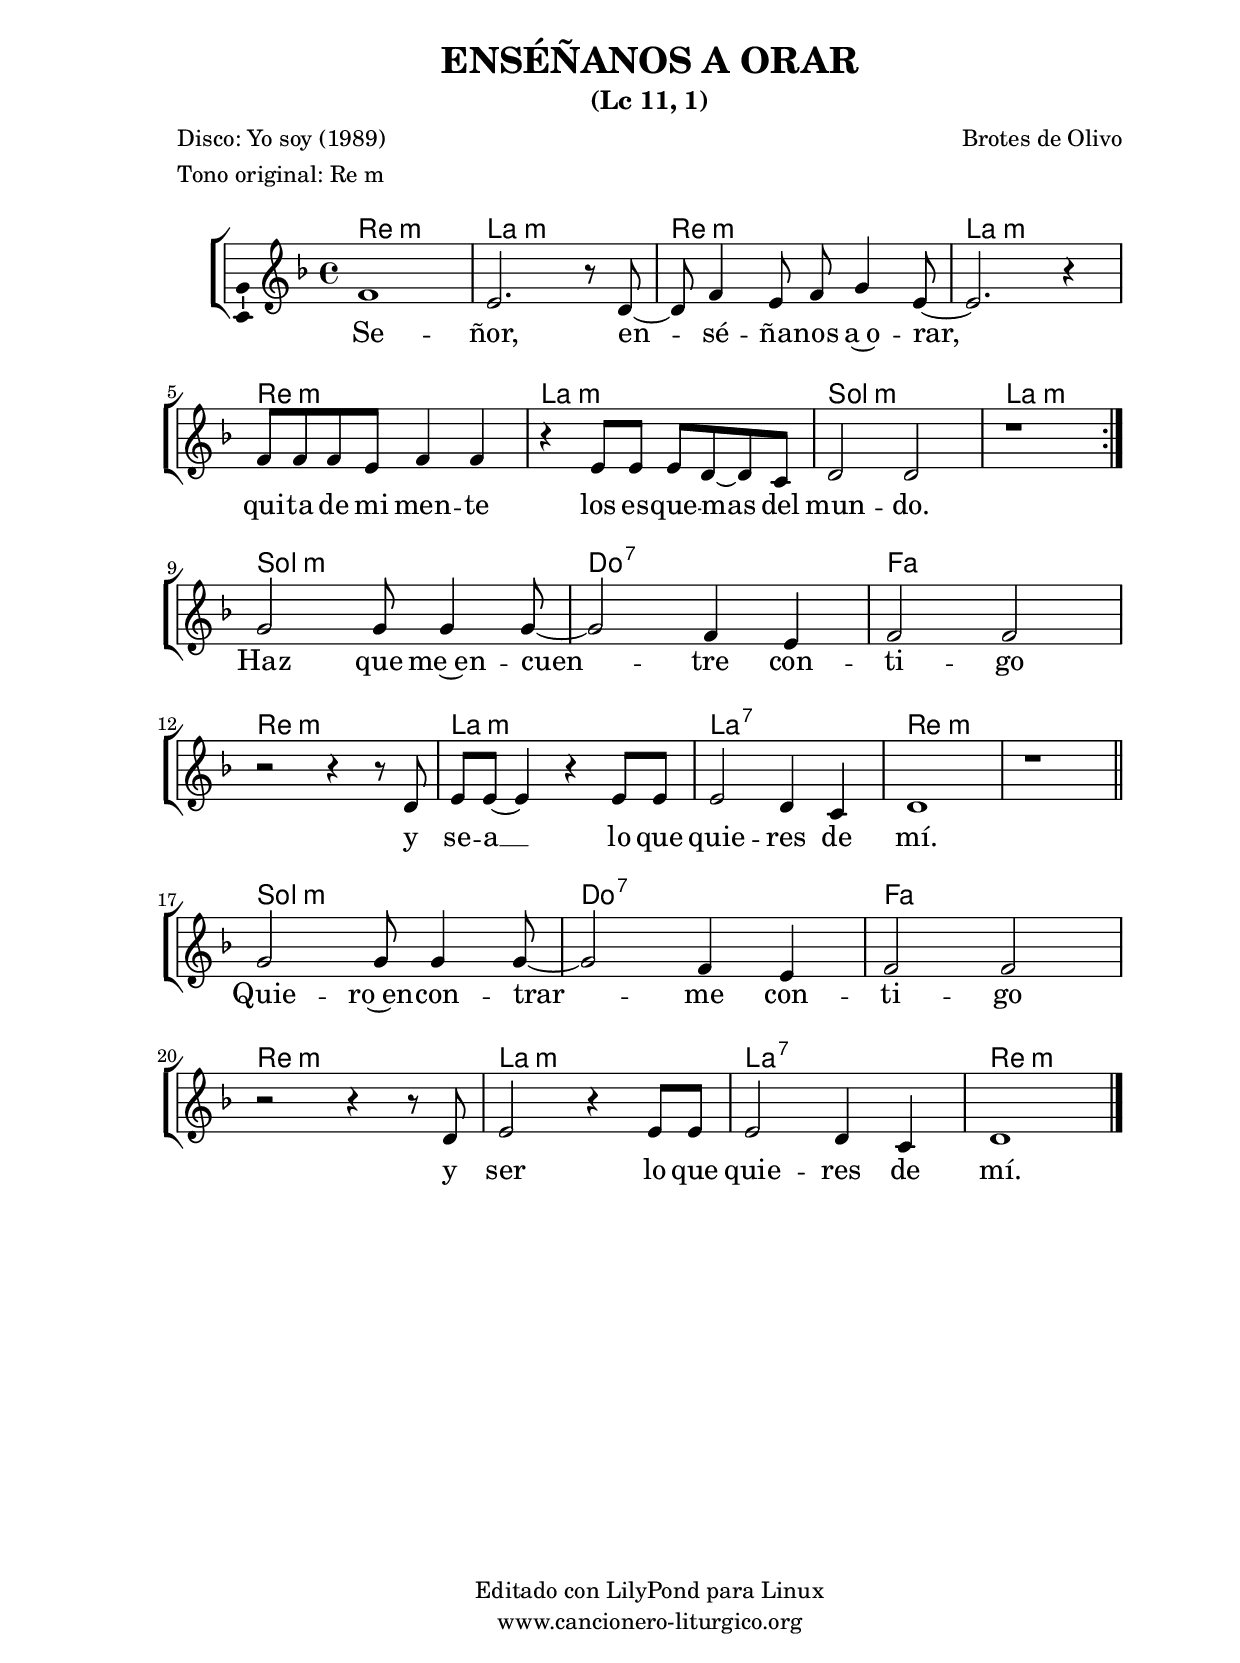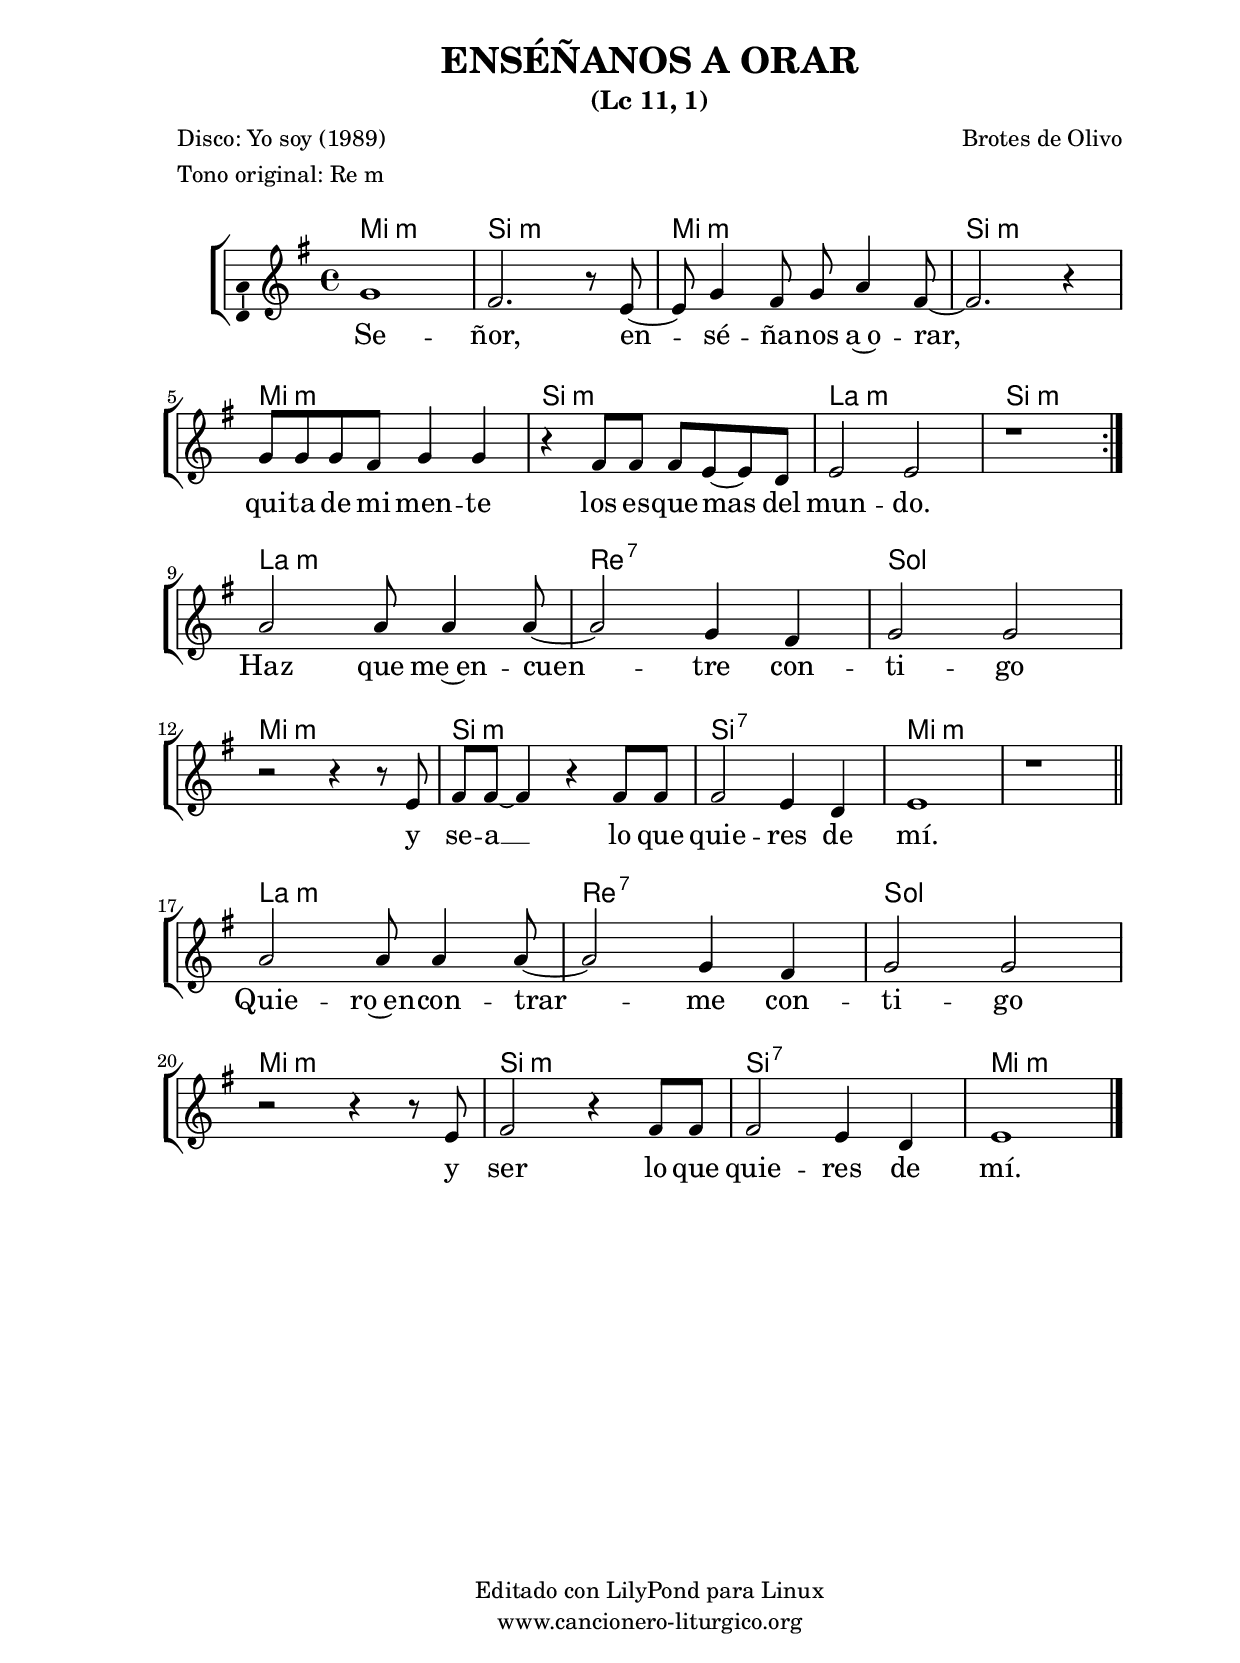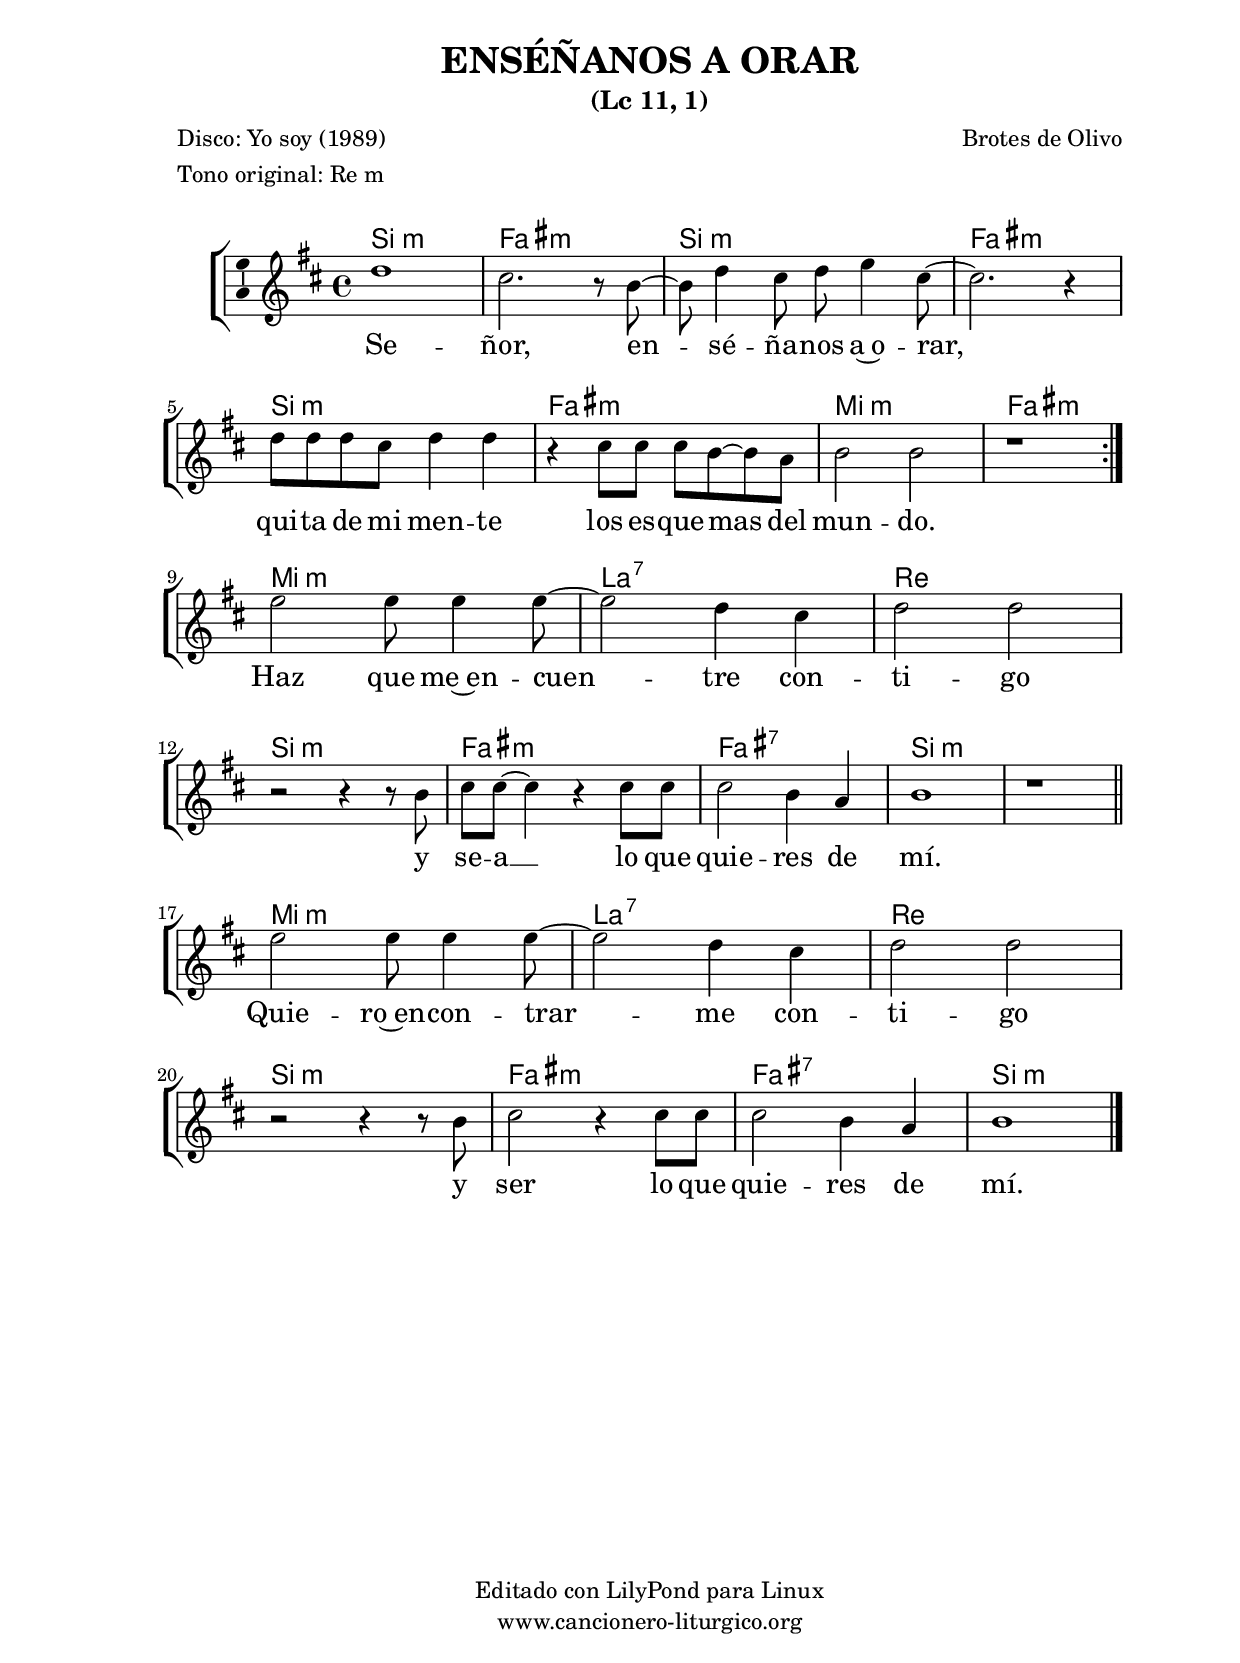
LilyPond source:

%
%para convertir .midi en .wav:
%timidity filename.midi -Ow -o finename.wav
%
%
%Para convertir de .wav a .mp3:
%lame -h -m j filename.wav
%
%
%para escuchar el midi:
%timidity nombrefichero.midi
%


%versión de lilypond para la que se ha escrito esta partitura:
\version "2.16.0"

	%Tamaño papel
	#(set-default-paper-size "a4")
	%Tamaño partitura
	#(set-global-staff-size 20)
	%No responde al pulsar sobre una nota
	#(ly:set-option 'point-and-click #f)

%parámetros del encabezamiento:
\header {
	title = "ENSÉÑANOS A ORAR"
	subtitle = "(Lc 11, 1)"
	composer = "Brotes de Olivo"
	poet = "Disco: Yo soy (1989)"
	meter = "Tono original: Re m"
	arranger = ""
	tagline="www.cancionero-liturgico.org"
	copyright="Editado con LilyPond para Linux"
	}

%parámetros asociados al papel:
\paper  {
	oddHeaderMarkup = \markup {\fill-line { \on-the-fly #not-first-page \fromproperty #'header:title \on-the-fly #not-first-page \fromproperty #'header:composer }}
	evenHeaderMarkup = \markup {\fill-line { \fromproperty #'header:composer \fromproperty #'header:title }}
	#(set-paper-size "a4")
	print-page-number = ##f
	first-page-number = 1
	print-first-page-number = ##f
%	head-separation = 3.0 \cm
	top-margin = 2.0 \cm
	bottom-margin = 0.5\cm
%%%	bottom-margin = -2.0\cm
	left-margin = 3.0 \cm
	line-width = 16.0 \cm 
	indent = 8\mm
	interscoreline = 2.\mm
	between-system-space = 15\mm
%	para que las partituras no llenen la hoja:
	ragged-bottom = ##t
%	idem para la última hoja:
	ragged-last-bottom = ##f
%	para que las partituras llenen el ancho del papel:
	ragged-last = ##f
	after-title-space = 2.5 \cm
%page-count=1
%system-count=8

	%Flexible Vertical Spacing
%	markup-markup-spacing =
%	#'((basic-distance . 15) (minimum-distance . 15) (padding . 3))
	markup-system-spacing =
	#'((basic-distance . 15) (minimum-distance . 15) (padding . 3))
	system-system-spacing =
	#'((basic-distance . 15) (minimum-distance . 15) (padding . 3))
	score-system-spacing =
	#'((basic-distance . 15) (minimum-distance . 15) (padding . 5))
%	top-system-spacing = % header
%	#'((basic-distance . 8) (minimum-distance . 0) (padding . 0))
%	top-markup-spacing =
%	#'((basic-distance . 20) (minimum-distance . 20) (padding . 0))
	last-bottom-spacing = % footer
	#'((basic-distance . 5) (minimum-distance . 5) (padding . 0))
%	score-markup-spacing =
%	#'((basic-distance . 16) (minimum-distance . 13) (padding . 0))

	}


%parámetros que afectan a toda la partitura:
global =  {
	%clave de sol (G):
	\clef G
	%armadura:
%%%	\transpose d e
	\key d \minor
	\tempo 4=130
	\set Score.tempoHideNote = ##t
	}


acordes = {
	\italianChords
	\chordmode {
%%%	\transpose d e
{

\repeat volta 2 {
d1:m a:m d:m a:m d:m a:m g:m a:m
}
g:m c:7 f d:m a:m a:7 d:m s
g:m c:7 f d:m a:m a:7 d:m

	}
	}
}

melodia = 

%%%	\transpose d e
{
	\relative c'{
	\time 4/4

\repeat volta 2 {
f1
e2. r8 d8~
d8 f4 e8 f g4 e8~
e2. r4
f8 f f e f4 f
r4 e8 e e d~d c
d2 d
r1
}

%\bar "||"
\break

g2 g8 g4 g8~
g2 f4 e
f2 f
\break
r2 r4 r8 d8
e8 e~e4 r4 e8 e
e2 d4 c
d1

r1

\bar "||"
\break

g2 g8 g4 g8~
g2 f4 e
f2 f
\break
r2 r4 r8 d8
e2 r4 e8 e
e2 d4 c
d1

\bar "|."
	}
	}


texto = \lyricmode {
Se -- ñor,
en -- sé -- ña -- nos a~o -- rar,
qui -- ta de mi men -- te
los es -- que -- mas del mun -- do.

Haz que me~en -- cuen -- tre con -- ti -- go
y se -- a __ lo que quie -- res de mí.
Quie -- ro~en -- con -- trar -- me con -- ti -- go
y ser lo que quie -- res de mí.

	}


acordesStaff = \context ChordNames = acordesStaff <<
	\set chordChanges = ##t
	\acordes
	>>


vozStaff = \context Voice = vozStaff
\with {\consists "Ambitus_engraver"}
<<
%	\set Staff.instrumentName = ""
%	\set Staff.shortInstrumentName = ""
%	\set Staff.midiInstrument = #"clarinet"
%	\set Staff.midiInstrument = #"cello"
%	\set Staff.midiInstrument = #"flute"
	\set Staff.midiInstrument = #"electric guitar (jazz)"
%	\set Staff.midiInstrument = #"english horn"
%	\set Staff.midiInstrument = #"violin"
%	\set Staff.midiInstrument = #"glockenspiel"
	\set Staff.midiMinimumVolume = #0.7
	\set Staff.midiMaximumVolume = #0.9
	\global
	\melodia
	>>

textoStaff = \context Lyrics = textoStaff <<
	\lyricsto vozStaff \texto
	>>

\book {
	\score {
		\context ChoirStaff {
			\override StaffGroup.SystemStartBracket #'collapse-height = #1
			\override Score.SystemStartBar #'collapse-height = #1
			<<
			\acordesStaff
			\vozStaff
			\textoStaff
			>>
			}
		\layout {
	    		\context {
				\Lyrics
				\override LyricText #'font-size = #2
				}
	   		 \context {
				\Score
				\override StaffSymbol #'staff-space = #(magstep +3)
				}
			}
		}
	\score {
		\unfoldRepeats
		\context ChoirStaff {
			<<
			\acordesStaff
			\vozStaff
			>>
			}
		\midi {
	  		\context {
	  			\Score
				tempoWholesPerMinute = #(ly:make-moment 70 4)
				}
			}
		}
	}



#(define output-suffix "C")
\book {
	\score {
		\context ChoirStaff {
			\override StaffGroup.SystemStartBracket #'collapse-height = #1
			\override Score.SystemStartBar #'collapse-height = #1
\transpose c d
			<<
			\acordesStaff
			\vozStaff
			\textoStaff
			>>
			}
		\layout {
	    		\context {
				\Lyrics
				\override LyricText #'font-size = #2
				}
	   		 \context {
				\Score
				\override StaffSymbol #'staff-space = #(magstep +3)
				}
			}
		}
	}

#(define output-suffix "S")
\book {
	\score {
		\context ChoirStaff {
			\override StaffGroup.SystemStartBracket #'collapse-height = #1
			\override Score.SystemStartBar #'collapse-height = #1
\transpose c a
			<<
			\acordesStaff
			\vozStaff
			\textoStaff
			>>
			}
		\layout {
	    		\context {
				\Lyrics
				\override LyricText #'font-size = #2
				}
	   		 \context {
				\Score
				\override StaffSymbol #'staff-space = #(magstep +3)
				}
			}
		}
	}


